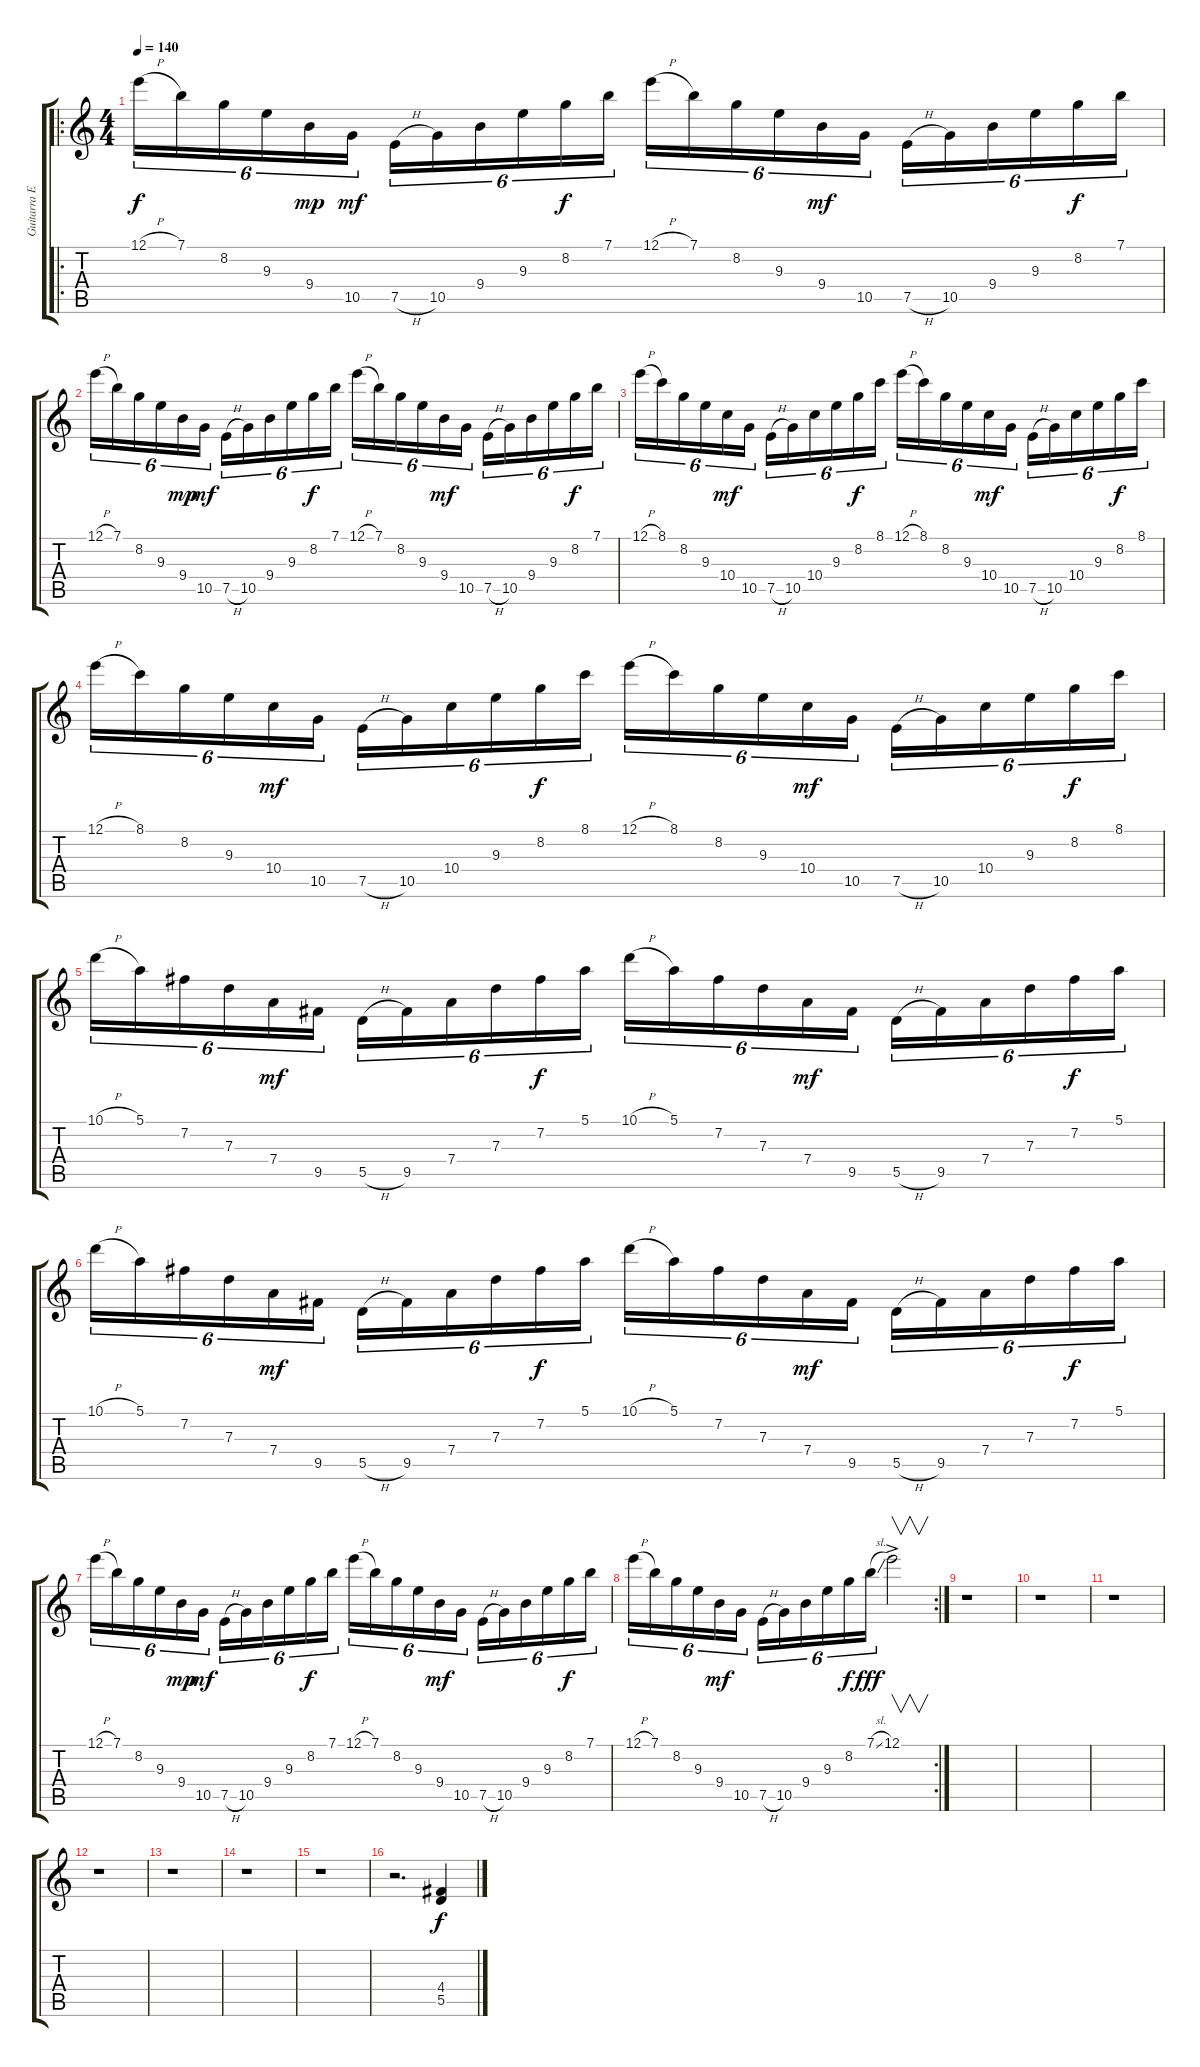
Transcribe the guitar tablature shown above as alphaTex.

\track ("Guitarra Elektrika" "Guitarra E") {instrument overdrivenguitar}
\staff {score tabs}
\tuning (E4 B3 G3 D3 A2 E2) {hide}
\ro
\ts (4 4)
\tempo 140
\clef g2
\ks c
12.1{h}.16{tu (6 4) dy f} 7.1.16{tu (6 4)} 8.2.16{tu (6 4)} 9.3.16{tu (6 4)} 9.4.16{tu (6 4) dy mp} 10.5.16{tu (6 4) dy mf} 7.5{h}.16{tu (6 4)} 10.5.16{tu (6 4)} 9.4.16{tu (6 4)} 9.3.16{tu (6 4)} 8.2.16{tu (6 4) dy f} 7.1.16{tu (6 4)} 12.1{h}.16{tu (6 4)} 7.1.16{tu (6 4)} 8.2.16{tu (6 4)} 9.3.16{tu (6 4)} 9.4.16{tu (6 4) dy mf} 10.5.16{tu (6 4)} 7.5{h}.16{tu (6 4)} 10.5.16{tu (6 4)} 9.4.16{tu (6 4)} 9.3.16{tu (6 4)} 8.2.16{tu (6 4) dy f} 7.1.16{tu (6 4)} |
12.1{h}.16{tu (6 4)} 7.1.16{tu (6 4)} 8.2.16{tu (6 4)} 9.3.16{tu (6 4)} 9.4.16{tu (6 4) dy mp} 10.5.16{tu (6 4) dy mf} 7.5{h}.16{tu (6 4)} 10.5.16{tu (6 4)} 9.4.16{tu (6 4)} 9.3.16{tu (6 4)} 8.2.16{tu (6 4) dy f} 7.1.16{tu (6 4)} 12.1{h}.16{tu (6 4)} 7.1.16{tu (6 4)} 8.2.16{tu (6 4)} 9.3.16{tu (6 4)} 9.4.16{tu (6 4) dy mf} 10.5.16{tu (6 4)} 7.5{h}.16{tu (6 4)} 10.5.16{tu (6 4)} 9.4.16{tu (6 4)} 9.3.16{tu (6 4)} 8.2.16{tu (6 4) dy f} 7.1.16{tu (6 4)} |
12.1{h}.16{tu (6 4)} 8.1.16{tu (6 4)} 8.2.16{tu (6 4)} 9.3.16{tu (6 4)} 10.4.16{tu (6 4) dy mf} 10.5.16{tu (6 4)} 7.5{h}.16{tu (6 4)} 10.5.16{tu (6 4)} 10.4.16{tu (6 4)} 9.3.16{tu (6 4)} 8.2.16{tu (6 4) dy f} 8.1.16{tu (6 4)} 12.1{h}.16{tu (6 4)} 8.1.16{tu (6 4)} 8.2.16{tu (6 4)} 9.3.16{tu (6 4)} 10.4.16{tu (6 4) dy mf} 10.5.16{tu (6 4)} 7.5{h}.16{tu (6 4)} 10.5.16{tu (6 4)} 10.4.16{tu (6 4)} 9.3.16{tu (6 4)} 8.2.16{tu (6 4) dy f} 8.1.16{tu (6 4)} |
12.1{h}.16{tu (6 4)} 8.1.16{tu (6 4)} 8.2.16{tu (6 4)} 9.3.16{tu (6 4)} 10.4.16{tu (6 4) dy mf} 10.5.16{tu (6 4)} 7.5{h}.16{tu (6 4)} 10.5.16{tu (6 4)} 10.4.16{tu (6 4)} 9.3.16{tu (6 4)} 8.2.16{tu (6 4) dy f} 8.1.16{tu (6 4)} 12.1{h}.16{tu (6 4)} 8.1.16{tu (6 4)} 8.2.16{tu (6 4)} 9.3.16{tu (6 4)} 10.4.16{tu (6 4) dy mf} 10.5.16{tu (6 4)} 7.5{h}.16{tu (6 4)} 10.5.16{tu (6 4)} 10.4.16{tu (6 4)} 9.3.16{tu (6 4)} 8.2.16{tu (6 4) dy f} 8.1.16{tu (6 4)} |
10.1{h}.16{tu (6 4)} 5.1.16{tu (6 4)} 7.2.16{tu (6 4)} 7.3.16{tu (6 4)} 7.4.16{tu (6 4) dy mf} 9.5.16{tu (6 4)} 5.5{h}.16{tu (6 4)} 9.5.16{tu (6 4)} 7.4.16{tu (6 4)} 7.3.16{tu (6 4)} 7.2.16{tu (6 4) dy f} 5.1.16{tu (6 4)} 10.1{h}.16{tu (6 4)} 5.1.16{tu (6 4)} 7.2.16{tu (6 4)} 7.3.16{tu (6 4)} 7.4.16{tu (6 4) dy mf} 9.5.16{tu (6 4)} 5.5{h}.16{tu (6 4)} 9.5.16{tu (6 4)} 7.4.16{tu (6 4)} 7.3.16{tu (6 4)} 7.2.16{tu (6 4) dy f} 5.1.16{tu (6 4)} |
10.1{h}.16{tu (6 4)} 5.1.16{tu (6 4)} 7.2.16{tu (6 4)} 7.3.16{tu (6 4)} 7.4.16{tu (6 4) dy mf} 9.5.16{tu (6 4)} 5.5{h}.16{tu (6 4)} 9.5.16{tu (6 4)} 7.4.16{tu (6 4)} 7.3.16{tu (6 4)} 7.2.16{tu (6 4) dy f} 5.1.16{tu (6 4)} 10.1{h}.16{tu (6 4)} 5.1.16{tu (6 4)} 7.2.16{tu (6 4)} 7.3.16{tu (6 4)} 7.4.16{tu (6 4) dy mf} 9.5.16{tu (6 4)} 5.5{h}.16{tu (6 4)} 9.5.16{tu (6 4)} 7.4.16{tu (6 4)} 7.3.16{tu (6 4)} 7.2.16{tu (6 4) dy f} 5.1.16{tu (6 4)} |
12.1{h}.16{tu (6 4)} 7.1.16{tu (6 4)} 8.2.16{tu (6 4)} 9.3.16{tu (6 4)} 9.4.16{tu (6 4) dy mp} 10.5.16{tu (6 4) dy mf} 7.5{h}.16{tu (6 4)} 10.5.16{tu (6 4)} 9.4.16{tu (6 4)} 9.3.16{tu (6 4)} 8.2.16{tu (6 4) dy f} 7.1.16{tu (6 4)} 12.1{h}.16{tu (6 4)} 7.1.16{tu (6 4)} 8.2.16{tu (6 4)} 9.3.16{tu (6 4)} 9.4.16{tu (6 4) dy mf} 10.5.16{tu (6 4)} 7.5{h}.16{tu (6 4)} 10.5.16{tu (6 4)} 9.4.16{tu (6 4)} 9.3.16{tu (6 4)} 8.2.16{tu (6 4) dy f} 7.1.16{tu (6 4)} |
\rc 2
12.1{h}.16{tu (6 4)} 7.1.16{tu (6 4)} 8.2.16{tu (6 4)} 9.3.16{tu (6 4)} 9.4.16{tu (6 4) dy mf} 10.5.16{tu (6 4)} 7.5{h}.16{tu (6 4)} 10.5.16{tu (6 4)} 9.4.16{tu (6 4)} 9.3.16{tu (6 4)} 8.2.16{tu (6 4) dy f} 7.1{sl}.16{tu (6 4) dy fff} 12.1{ac}.2{v} |
r.1 |
r.1 |
r.1 |
r.1 |
r.1 |
r.1 |
r.1 |
r.2{d} (4.4 5.5).4{dy f}
